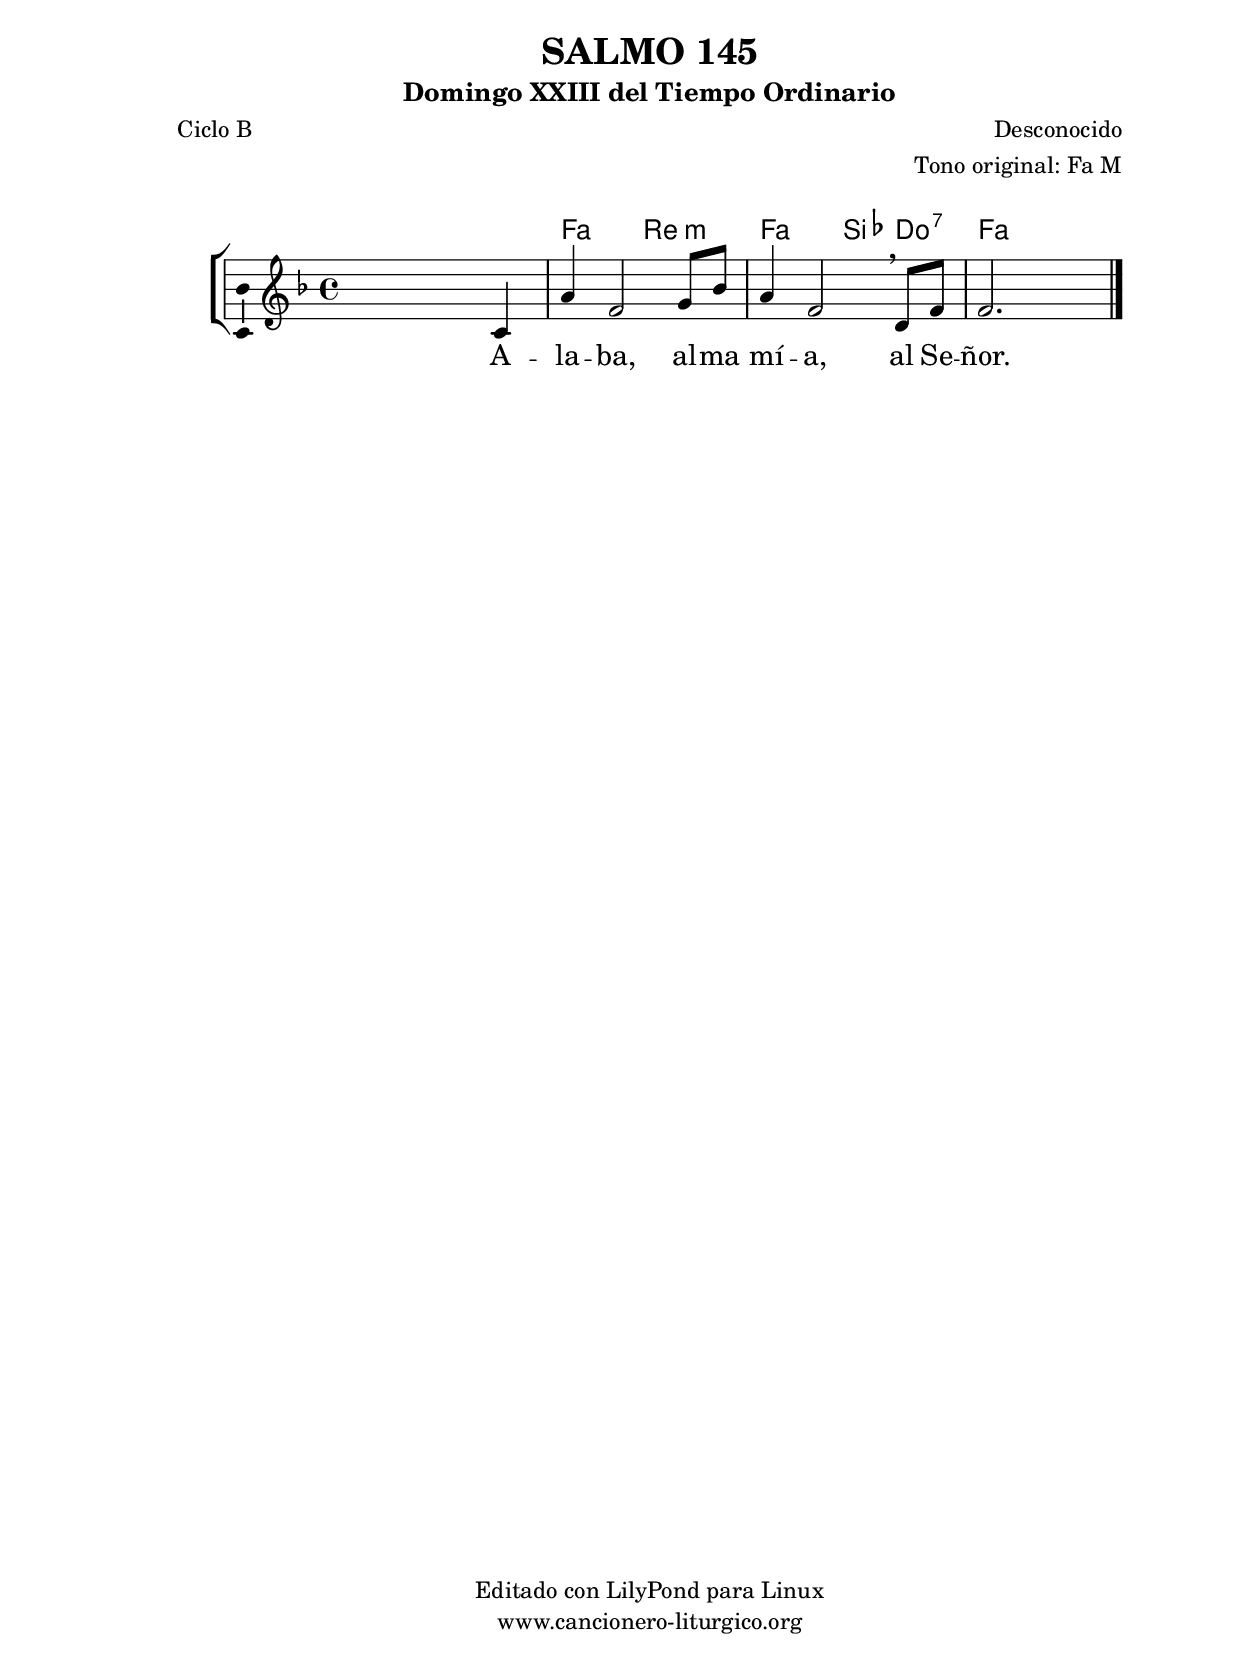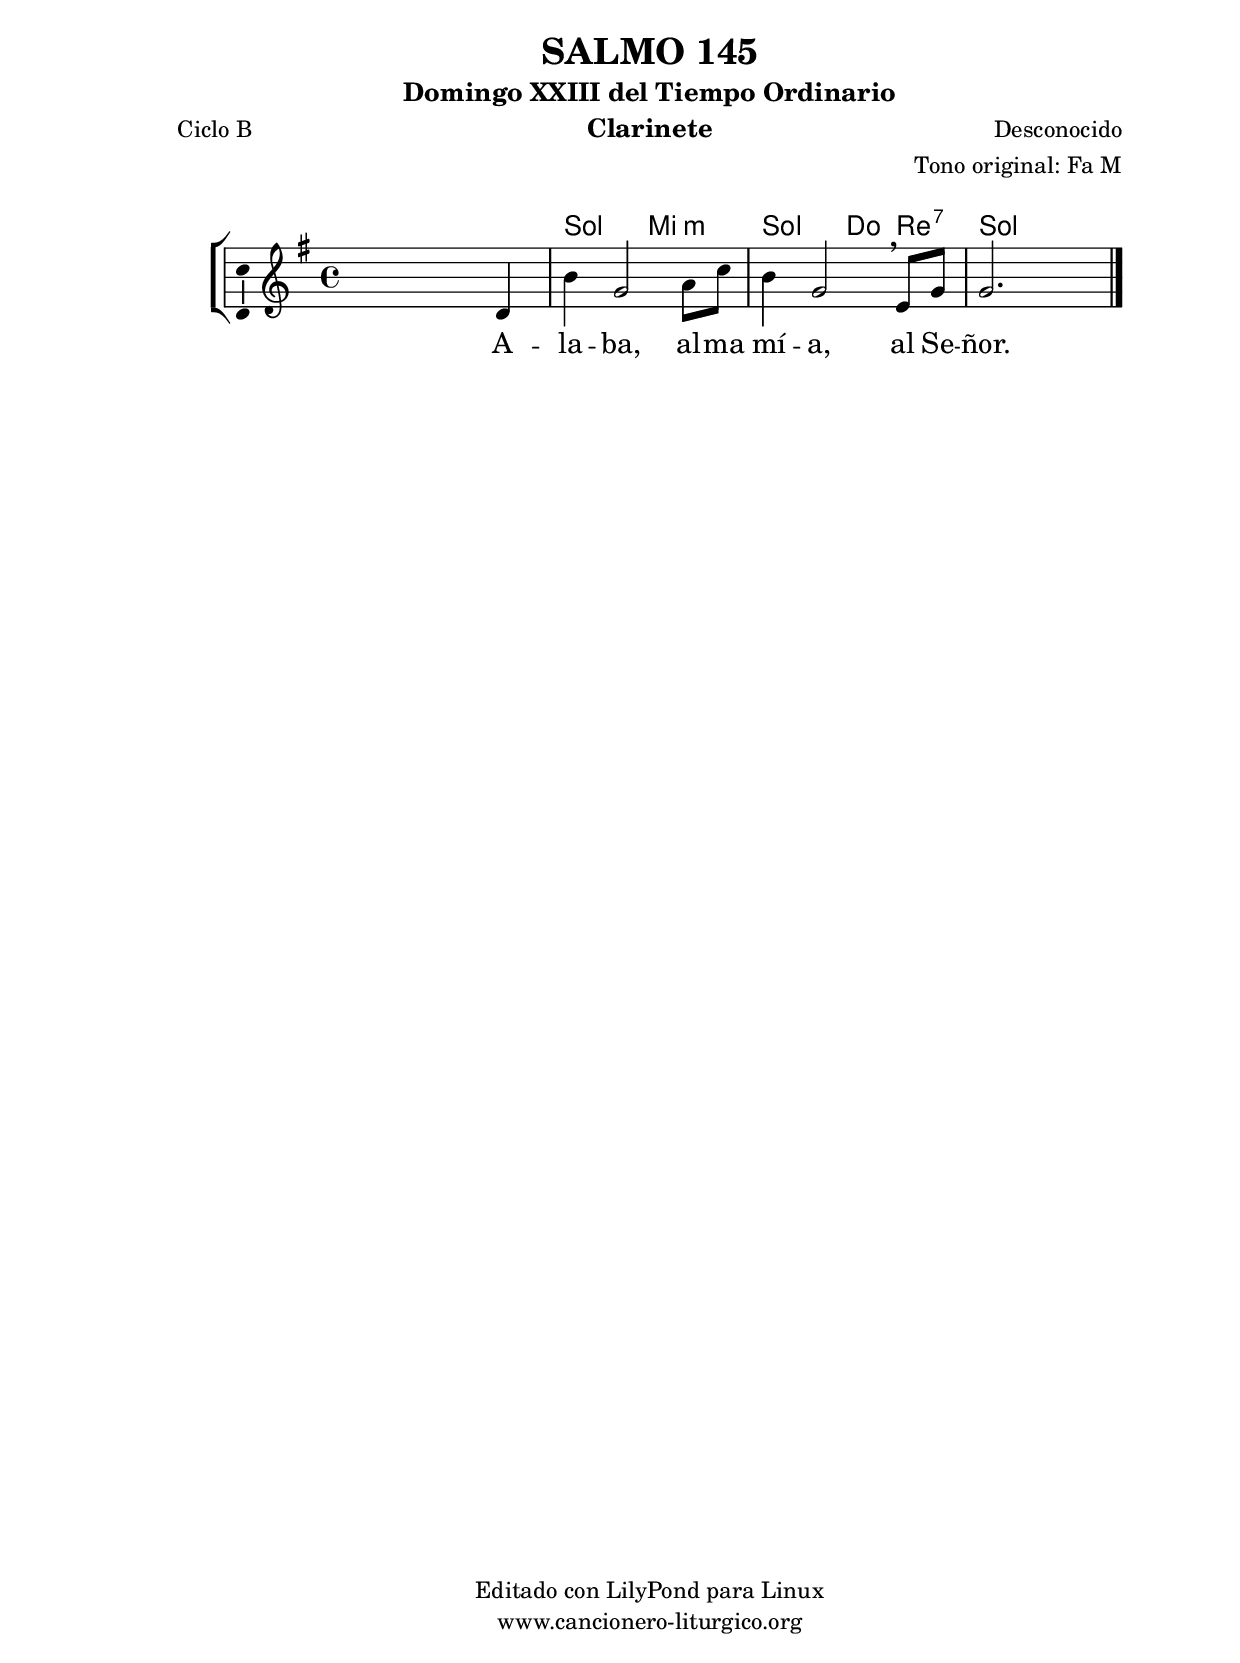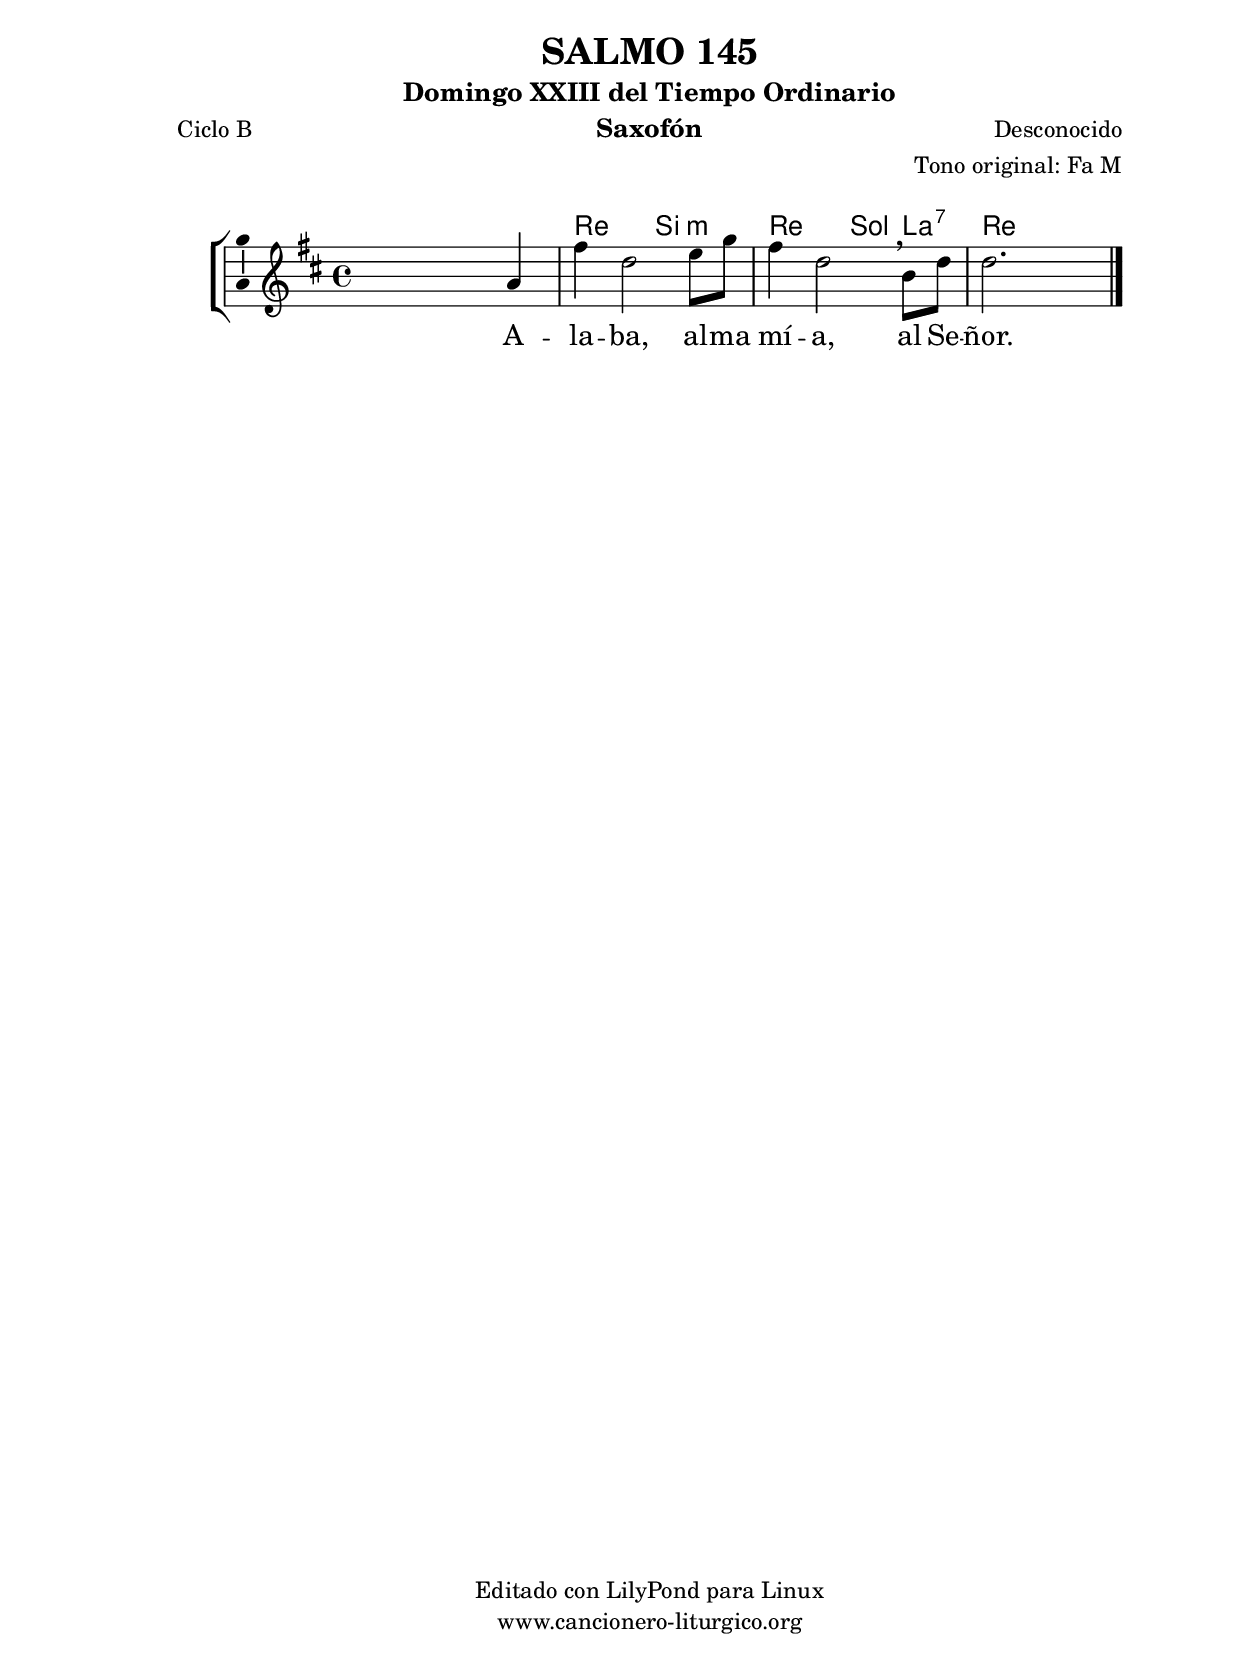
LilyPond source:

%
%para convertir .midi en .wav:
%timidity filename.midi -Ow -o finename.wav
%
%
%Para convertir de .wav a .mp3:
%lame -h -m j filename.wav
%
%
%para escuchar el midi:
%timidity nombrefichero.midi
%


%versión de lilypond para la que se ha escrito esta partitura:
\version "2.16.0"

	%Tamaño papel
	#(set-default-paper-size "a4")
	%Tamaño partitura
	#(set-global-staff-size 20)
	%No responde al pulsar sobre una nota
	#(ly:set-option 'point-and-click #f)

%parámetros del encabezamiento:
\header {
	title = "SALMO 145"
	subtitle = "Domingo XXIII del Tiempo Ordinario"
	composer = "Desconocido"
	poet = "Ciclo B"
	meter = ""
	arranger = "Tono original: Fa M"
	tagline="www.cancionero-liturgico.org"
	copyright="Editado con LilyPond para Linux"
	tiempo = "Ordinario"
	usos = "Salmo"
	letra = "Alaba, alma mía, al Señor."
	}

%parámetros asociados al papel:
\paper  {
	oddHeaderMarkup = \markup {\fill-line { \on-the-fly #not-first-page \fromproperty #'header:title \on-the-fly #not-first-page \fromproperty #'header:composer }}
	evenHeaderMarkup = \markup {\fill-line { \fromproperty #'header:composer \fromproperty #'header:title }}
	#(set-paper-size "a4")
	print-page-number = ##f
	first-page-number = 1
	print-first-page-number = ##f
%	head-separation = 3.0 \cm
	top-margin = 2.0 \cm
	bottom-margin = 0.5\cm
%%%	bottom-margin = -1.0\cm
	left-margin = 3.0 \cm
	line-width = 16.0 \cm 
	indent = 8\mm
	interscoreline = 2.\mm
	between-system-space = 15\mm
%	para que las partituras no llenen la hoja:
	ragged-bottom = ##t
%	idem para la última hoja:
	ragged-last-bottom = ##f
%	para que las partituras llenen el ancho del papel:
	ragged-last = ##f
	after-title-space = 2.5 \cm
%page-count=1
%system-count=8

	%Flexible Vertical Spacing
%	markup-markup-spacing =
%	#'((basic-distance . 15) (minimum-distance . 15) (padding . 3))
	markup-system-spacing =
	#'((basic-distance . 15) (minimum-distance . 15) (padding . 3))
	system-system-spacing =
	#'((basic-distance . 15) (minimum-distance . 15) (padding . 3))
	score-system-spacing =
	#'((basic-distance . 15) (minimum-distance . 15) (padding . 5))
%	top-system-spacing = % header
%	#'((basic-distance . 8) (minimum-distance . 0) (padding . 3))
%	top-markup-spacing =
%	#'((basic-distance . 20) (minimum-distance . 20) (padding . 3))
	last-bottom-spacing = % footer
	#'((basic-distance . 5) (minimum-distance . 5) (padding . 3))
%	score-markup-spacing =
%	#'((basic-distance . 16) (minimum-distance . 13) (padding . 3))

	}


%parámetros que afectan a toda la partitura:
global =  {
	%clave de sol (G):
	\clef G
	%armadura:
%	\transpose e f
	\key f \major
	\tempo 4=100
	\set Score.tempoHideNote = ##t
	}


acordes = {
	\italianChords
	\chordmode {
%	\transpose e f
{

s2 s
f2 d:m f bes4 c:7 f2

	}
	}
}

melodia = 
%	\transpose e f
{
	\relative c'{

\time 4/4

s2 s4 c4
a'4 f2 g8 bes
a4 f2 \breathe d8 f
f2. s4

	\bar "|."
	}
	}


texto = \lyricmode {
A -- la -- ba, al -- ma mí -- a, al Se -- ñor.
	}


acordesStaff = \context ChordNames = acordesStaff <<
	\set chordChanges = ##t
	\acordes
	>>


vozStaff = \context Voice = vozStaff
\with {\consists "Ambitus_engraver"}
<<
%	\set Staff.instrumentName = ""
%	\set Staff.shortInstrumentName = ""
%	\set Staff.midiInstrument = #"clarinet"
%	\set Staff.midiInstrument = #"cello"
%	\set Staff.midiInstrument = #"flute"
	\set Staff.midiInstrument = #"electric guitar (jazz)"
%	\set Staff.midiInstrument = #"english horn"
%	\set Staff.midiInstrument = #"violin"
%	\set Staff.midiInstrument = #"glockenspiel"
	\set Staff.midiMinimumVolume = #0.7
	\set Staff.midiMaximumVolume = #0.9
	\global
	\melodia
	>>


textoStaff = \context Lyrics = textoStaff <<
	\lyricsto vozStaff \texto
	>>

\book {
	\score {
		\context ChoirStaff {
			\override StaffGroup.SystemStartBracket #'collapse-height = #1
			\override Score.SystemStartBar #'collapse-height = #1
			<<
			\acordesStaff
			\vozStaff
			\textoStaff
			>>
			}
		\layout {
	    		\context {
				\Lyrics
				\override LyricText #'font-size = #2
				}
	   		 \context {
				\Score
				%fontSize = #3
				\override StaffSymbol #'staff-space = #(magstep +3)
				%\override Beam #'thickness = #0.55
				%\override SpacingSpanner #'spacing-increment = #1.0
				%\override Slur #'height-limit = #1.5
				}
			}
		}
	\score {
		\unfoldRepeats
		\context ChoirStaff {
			<<
			\acordesStaff
			\vozStaff
			>>
			}
		\midi {
	  		\context {
	  			\Score
				tempoWholesPerMinute = #(ly:make-moment 70 4)
				}
			}
		}
	}

%Partitura para clarinete
#(define output-suffix "C")
\book {
	\header{
		instrument = "Clarinete"
		}
	\score {
		\context ChoirStaff {
			\override StaffGroup.SystemStartBracket #'collapse-height = #1
			\override Score.SystemStartBar #'collapse-height = #1
\transpose c d
			<<
			\acordesStaff
			\vozStaff
			\textoStaff
			>>
			}
		\layout {
	    		\context {
				\Lyrics
				\override LyricText #'font-size = #2
				}
	   		 \context {
				\Score
				%fontSize = #3
				\override StaffSymbol #'staff-space = #(magstep +3)
				%\override Beam #'thickness = #0.55
				%\override SpacingSpanner #'spacing-increment = #1.0
				%\override Slur #'height-limit = #1.5
				}
			}
		}
	}

%Partitura para saxofón
#(define output-suffix "S")
\book {
	\header{
		instrument = "Saxofón"
		}
	\score {
		\context ChoirStaff {
			\override StaffGroup.SystemStartBracket #'collapse-height = #1
			\override Score.SystemStartBar #'collapse-height = #1
\transpose c a
			<<
			\acordesStaff
			\vozStaff
			\textoStaff
			>>
			}
		\layout {
	    		\context {
				\Lyrics
				\override LyricText #'font-size = #2
				}
	   		 \context {
				\Score
				%fontSize = #3
				\override StaffSymbol #'staff-space = #(magstep +3)
				%\override Beam #'thickness = #0.55
				%\override SpacingSpanner #'spacing-increment = #1.0
				%\override Slur #'height-limit = #1.5
				}
			}
		}
	}

